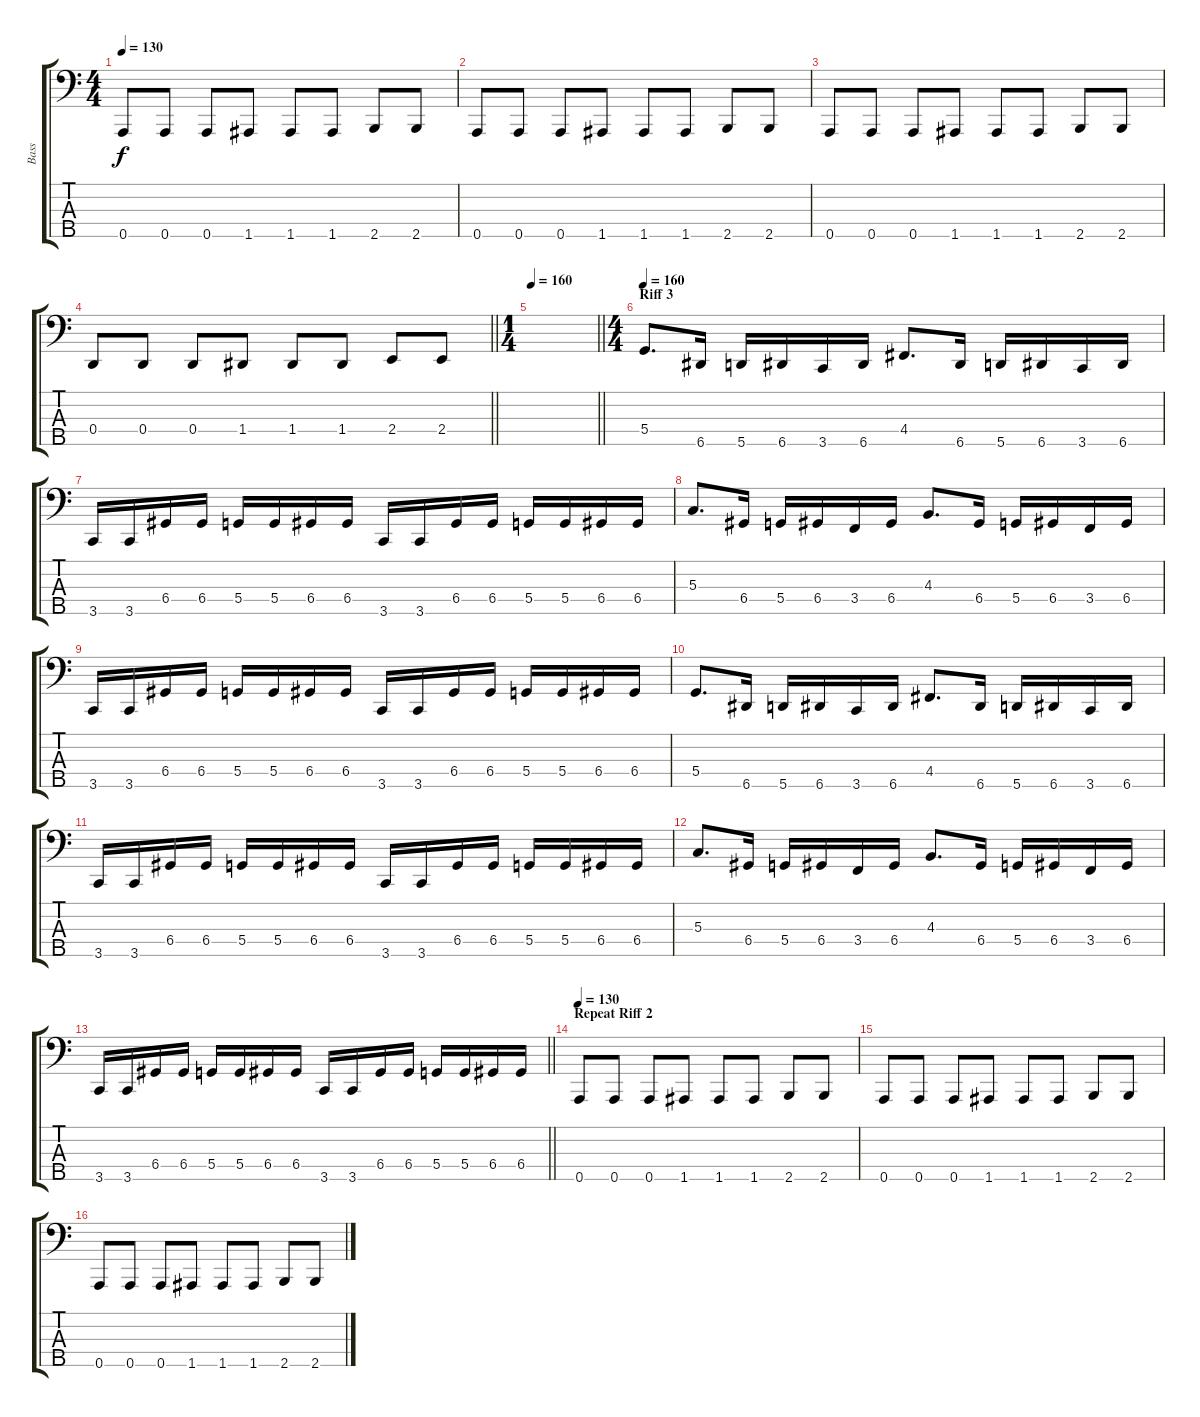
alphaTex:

\track ("Bass" "Bass") {instrument electricbassfinger}
\staff {score tabs}
\tuning (F2 C2 G1 D1 A0) {hide}
\ts (4 4)
\tempo 130
\clef f4
\ks c
0.5.8{dy f} 0.5.8 0.5.8 1.5.8 1.5.8 1.5.8 2.5.8 2.5.8 |
0.5.8 0.5.8 0.5.8 1.5.8 1.5.8 1.5.8 2.5.8 2.5.8 |
0.5.8 0.5.8 0.5.8 1.5.8 1.5.8 1.5.8 2.5.8 2.5.8 |
\barLineRight lightlight
0.4.8 0.4.8 0.4.8 1.4.8 1.4.8 1.4.8 2.4.8 2.4.8 |
\ts (1 4)
\tempo 160
\barLineRight lightlight
|
\ts (4 4)
\section ("" "Riff 3")
\tempo 160
5.4.8{d} 6.5.16 5.5.16 6.5.16 3.5.16 6.5.16 4.4.8{d} 6.5.16 5.5.16 6.5.16 3.5.16 6.5.16 |
3.5.16 3.5.16 6.4.16 6.4.16 5.4.16 5.4.16 6.4.16 6.4.16 3.5.16 3.5.16 6.4.16 6.4.16 5.4.16 5.4.16 6.4.16 6.4.16 |
5.3.8{d} 6.4.16 5.4.16 6.4.16 3.4.16 6.4.16 4.3.8{d} 6.4.16 5.4.16 6.4.16 3.4.16 6.4.16 |
3.5.16 3.5.16 6.4.16 6.4.16 5.4.16 5.4.16 6.4.16 6.4.16 3.5.16 3.5.16 6.4.16 6.4.16 5.4.16 5.4.16 6.4.16 6.4.16 |
5.4.8{d} 6.5.16 5.5.16 6.5.16 3.5.16 6.5.16 4.4.8{d} 6.5.16 5.5.16 6.5.16 3.5.16 6.5.16 |
3.5.16 3.5.16 6.4.16 6.4.16 5.4.16 5.4.16 6.4.16 6.4.16 3.5.16 3.5.16 6.4.16 6.4.16 5.4.16 5.4.16 6.4.16 6.4.16 |
5.3.8{d} 6.4.16 5.4.16 6.4.16 3.4.16 6.4.16 4.3.8{d} 6.4.16 5.4.16 6.4.16 3.4.16 6.4.16 |
\barLineRight lightlight
3.5.16 3.5.16 6.4.16 6.4.16 5.4.16 5.4.16 6.4.16 6.4.16 3.5.16 3.5.16 6.4.16 6.4.16 5.4.16 5.4.16 6.4.16 6.4.16 |
\section ("" "Repeat Riff 2")
\tempo 130
0.5.8 0.5.8 0.5.8 1.5.8 1.5.8 1.5.8 2.5.8 2.5.8 |
0.5.8 0.5.8 0.5.8 1.5.8 1.5.8 1.5.8 2.5.8 2.5.8 |
0.5.8 0.5.8 0.5.8 1.5.8 1.5.8 1.5.8 2.5.8 2.5.8
